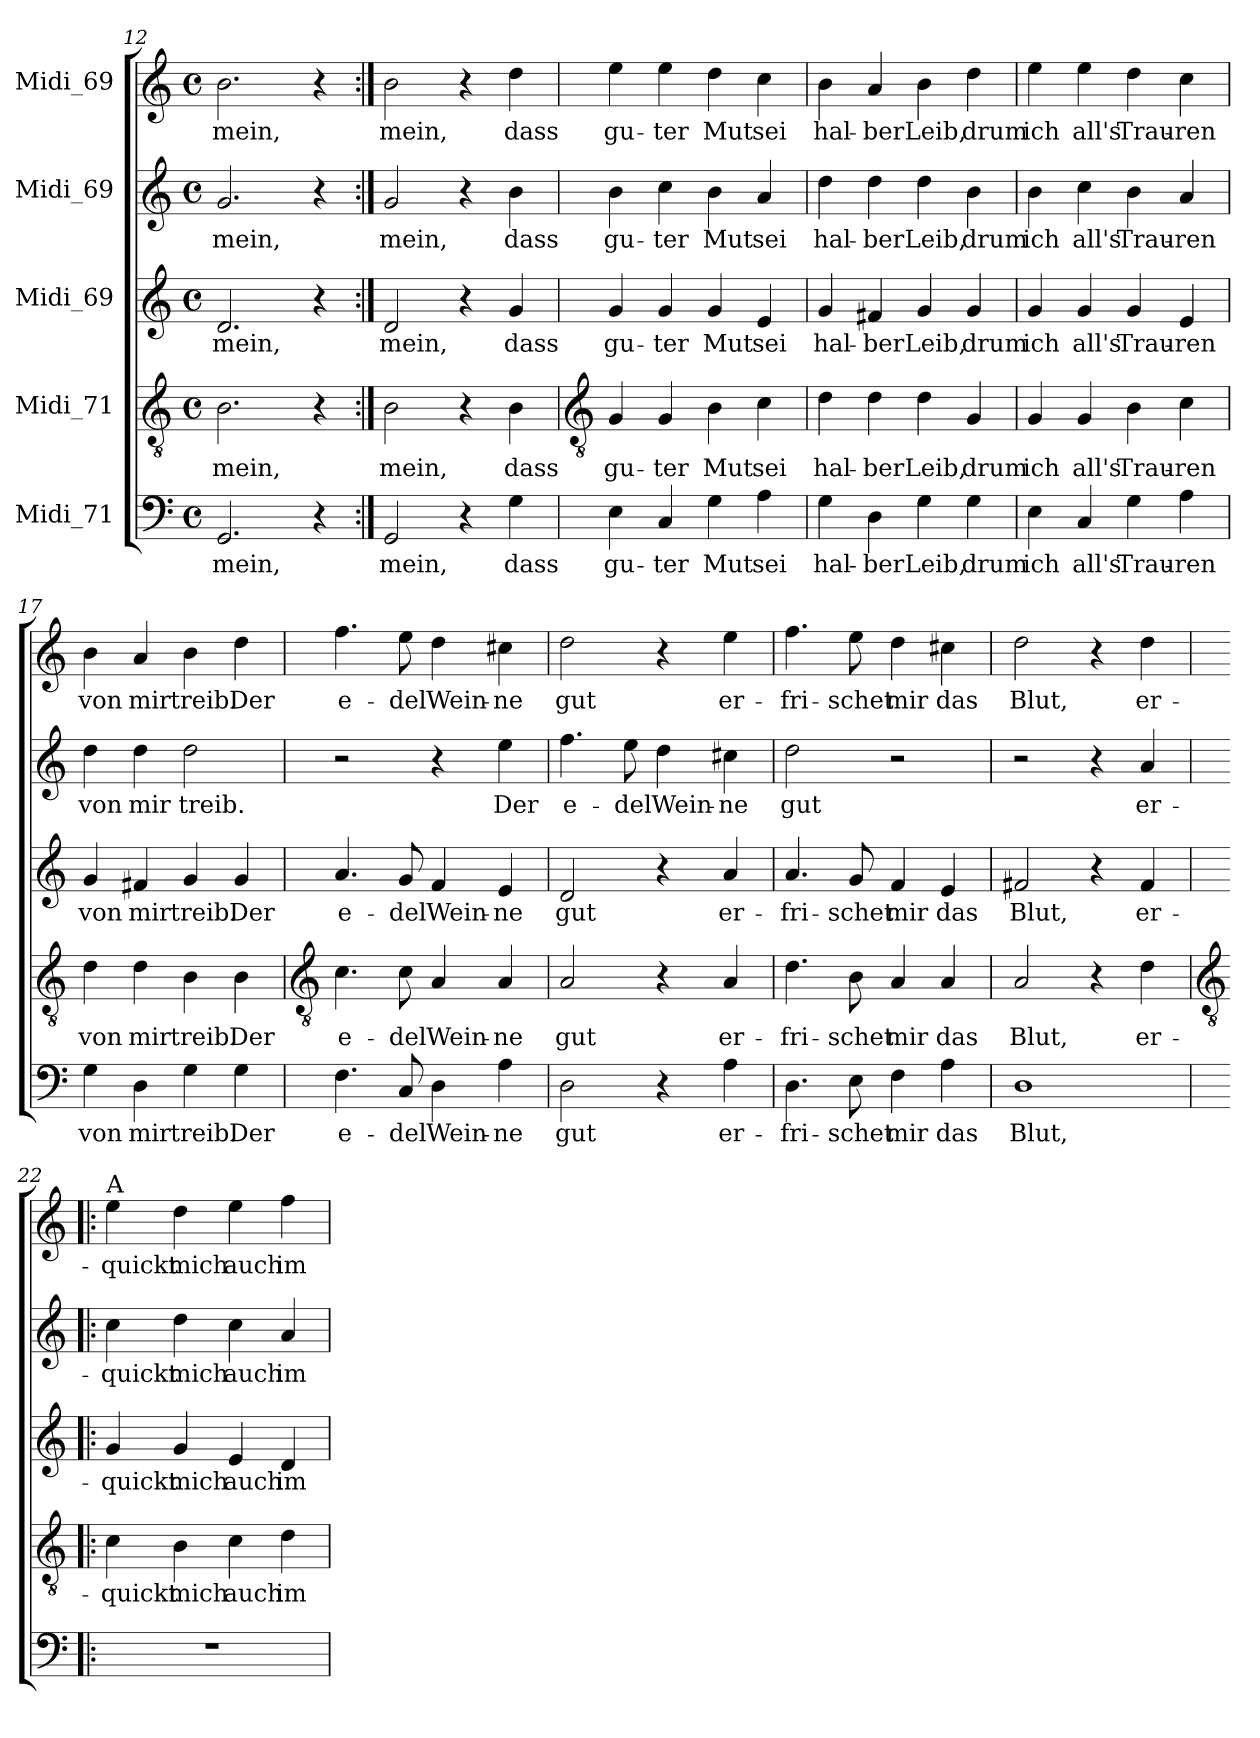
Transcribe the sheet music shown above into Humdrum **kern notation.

**kern	**text	**kern	**text	**kern	**text	**kern	**text	**kern	**text
*part5	*part5	*part4	*part4	*part3	*part3	*part2	*part2	*part1	*part1
*staff5	*staff5	*staff4	*staff4	*staff3	*staff3	*staff2	*staff2	*staff1	*staff1
*I"Midi_71	*	*I"Midi_71	*	*I"Midi_69	*	*I"Midi_69	*	*I"Midi_69	*
*clefF4	*	*clefGv2	*	*clefG2	*	*clefG2	*	*clefG2	*
*k[]	*	*k[]	*	*k[]	*	*k[]	*	*k[]	*
*C:	*	*C:	*	*C:	*	*C:	*	*C:	*
*M4/4	*	*M4/4	*	*M4/4	*	*M4/4	*	*M4/4	*
*met(c)	*	*met(c)	*	*met(c)	*	*met(c)	*	*met(c)	*
=12	=12	=12	=12	=12	=12	=12	=12	=12	=12
!	!LO:LY:b	!	!LO:LY:b	!	!LO:LY:b	!	!LO:LY:b	!	!LO:LY:b
2.GG	-mein,	2.B	-mein,	2.d	-mein,	2.g	-mein,	2.b	-mein,
4r	.	4r	.	4r	.	4r	.	4r	.
=13:|!	=13:|!	=13:|!	=13:|!	=13:|!	=13:|!	=13:|!	=13:|!	=13:|!	=13:|!
!	!LO:LY:b	!	!LO:LY:b	!	!LO:LY:b	!	!LO:LY:b	!	!LO:LY:b
2GG	mein,	2B	mein,	2d	mein,	2g	mein,	2b	mein,
4r	.	4r	.	4r	.	4r	.	4r	.
!	!LO:LY:b	!	!LO:LY:b	!	!LO:LY:b	!	!LO:LY:b	!	!LO:LY:b
4G	dass	4B	dass	4g	dass	4b	dass	4dd	dass
!!LO:LB:g=z
=14	=14	=14	=14	=14	=14	=14	=14	=14	=14
*	*	*clefGv2	*	*	*	*	*	*	*
!	!LO:LY:b	!	!LO:LY:b	!	!LO:LY:b	!	!LO:LY:b	!	!LO:LY:b
4E	gu-	4G	gu-	4g	gu-	4b	gu-	4ee	gu-
!	!LO:LY:b	!	!LO:LY:b	!	!LO:LY:b	!	!LO:LY:b	!	!LO:LY:b
4C	-ter	4G	-ter	4g	-ter	4cc	-ter	4ee	-ter
!	!LO:LY:b	!	!LO:LY:b	!	!LO:LY:b	!	!LO:LY:b	!	!LO:LY:b
4G	Mut	4B	Mut	4g	Mut	4b	Mut	4dd	Mut
!	!LO:LY:b	!	!LO:LY:b	!	!LO:LY:b	!	!LO:LY:b	!	!LO:LY:b
4A	sei	4c	sei	4e	sei	4a	sei	4cc	sei
=15	=15	=15	=15	=15	=15	=15	=15	=15	=15
!	!LO:LY:b	!	!LO:LY:b	!	!LO:LY:b	!	!LO:LY:b	!	!LO:LY:b
4G	hal-	4d	hal-	4g	hal-	4dd	hal-	4b	hal-
!	!LO:LY:b	!	!LO:LY:b	!	!LO:LY:b	!	!LO:LY:b	!	!LO:LY:b
4D	-ber	4d	-ber	4f#X	-ber	4dd	-ber	4a	-ber
!	!LO:LY:b	!	!LO:LY:b	!	!LO:LY:b	!	!LO:LY:b	!	!LO:LY:b
4G	Leib,	4d	Leib,	4g	Leib,	4dd	Leib,	4b	Leib,
!	!LO:LY:b	!	!LO:LY:b	!	!LO:LY:b	!	!LO:LY:b	!	!LO:LY:b
4G	drum	4G	drum	4g	drum	4b	drum	4dd	drum
=16	=16	=16	=16	=16	=16	=16	=16	=16	=16
!	!LO:LY:b	!	!LO:LY:b	!	!LO:LY:b	!	!LO:LY:b	!	!LO:LY:b
4E	ich	4G	ich	4g	ich	4b	ich	4ee	ich
!	!LO:LY:b	!	!LO:LY:b	!	!LO:LY:b	!	!LO:LY:b	!	!LO:LY:b
4C	all's	4G	all's	4g	all's	4cc	all's	4ee	all's
!	!LO:LY:b	!	!LO:LY:b	!	!LO:LY:b	!	!LO:LY:b	!	!LO:LY:b
4G	Trau-	4B	Trau-	4g	Trau-	4b	Trau-	4dd	Trau-
!	!LO:LY:b	!	!LO:LY:b	!	!LO:LY:b	!	!LO:LY:b	!	!LO:LY:b
4A	-ren	4c	-ren	4e	-ren	4a	-ren	4cc	-ren
=17	=17	=17	=17	=17	=17	=17	=17	=17	=17
!	!LO:LY:b	!	!LO:LY:b	!	!LO:LY:b	!	!LO:LY:b	!	!LO:LY:b
4G	von	4d	von	4g	von	4dd	von	4b	von
!	!LO:LY:b	!	!LO:LY:b	!	!LO:LY:b	!	!LO:LY:b	!	!LO:LY:b
4D	mir	4d	mir	4f#X	mir	4dd	mir	4a	mir
!	!LO:LY:b	!	!LO:LY:b	!	!LO:LY:b	!	!LO:LY:b	!	!LO:LY:b
4G	treib.	4B	treib.	4g	treib.	2dd	treib.	4b	treib.
!	!LO:LY:b	!	!LO:LY:b	!	!LO:LY:b	!	!	!	!LO:LY:b
4G	Der	4B	Der	4g	Der	.	.	4dd	Der
!!LO:LB:g=z
=18	=18	=18	=18	=18	=18	=18	=18	=18	=18
*	*	*clefGv2	*	*	*	*	*	*	*
!	!LO:LY:b	!	!LO:LY:b	!	!LO:LY:b	!	!	!	!LO:LY:b
4.F	e-	4.c	e-	4.a	e-	2r	.	4.ff	e-
!	!LO:LY:b	!	!LO:LY:b	!	!LO:LY:b	!	!	!	!LO:LY:b
8C	-del	8c	-del	8g	-del	.	.	8ee	-del
!	!LO:LY:b	!	!LO:LY:b	!	!LO:LY:b	!	!	!	!LO:LY:b
4D	Wein-	4A	Wein-	4f	Wein-	4r	.	4dd	Wein-
!	!LO:LY:b	!	!LO:LY:b	!	!LO:LY:b	!	!LO:LY:b	!	!LO:LY:b
4A	-ne	4A	-ne	4e	-ne	4ee	Der	4cc#X	-ne
=19	=19	=19	=19	=19	=19	=19	=19	=19	=19
!	!LO:LY:b	!	!LO:LY:b	!	!LO:LY:b	!	!LO:LY:b	!	!LO:LY:b
2D	gut	2A	gut	2d	gut	4.ff	e-	2dd	gut
!	!	!	!	!	!	!	!LO:LY:b	!	!
.	.	.	.	.	.	8ee	-del	.	.
!	!	!	!	!	!	!	!LO:LY:b	!	!
4r	.	4r	.	4r	.	4dd	Wein-	4r	.
!	!LO:LY:b	!	!LO:LY:b	!	!LO:LY:b	!	!LO:LY:b	!	!LO:LY:b
4A	er-	4A	er-	4a	er-	4cc#X	-ne	4ee	er-
=20	=20	=20	=20	=20	=20	=20	=20	=20	=20
!	!LO:LY:b	!	!LO:LY:b	!	!LO:LY:b	!	!LO:LY:b	!	!LO:LY:b
4.D	-fri-	4.d	-fri-	4.a	-fri-	2dd	gut	4.ff	-fri-
!	!LO:LY:b	!	!LO:LY:b	!	!LO:LY:b	!	!	!	!LO:LY:b
8E	-schet	8B	-schet	8g	-schet	.	.	8ee	-schet
!	!LO:LY:b	!	!LO:LY:b	!	!LO:LY:b	!	!	!	!LO:LY:b
4F	mir	4A	mir	4f	mir	2r	.	4dd	mir
!	!LO:LY:b	!	!LO:LY:b	!	!LO:LY:b	!	!	!	!LO:LY:b
4A	das	4A	das	4e	das	.	.	4cc#X	das
=21	=21	=21	=21	=21	=21	=21	=21	=21	=21
!	!LO:LY:b	!	!LO:LY:b	!	!LO:LY:b	!	!	!	!LO:LY:b
1D	Blut,	2A	Blut,	2f#X	Blut,	2r	.	2dd	Blut,
.	.	4r	.	4r	.	4r	.	4r	.
!	!	!	!LO:LY:b	!	!LO:LY:b	!	!LO:LY:b	!	!LO:LY:b
.	.	4d	er-	4f#	er-	4a	er-	4dd	er-
!!LO:LB:g=z
=22!|:	=22!|:	=22!|:	=22!|:	=22!|:	=22!|:	=22!|:	=22!|:	=22!|:	=22!|:
*	*	*clefGv2	*	*	*	*	*	*	*
!	!	!	!	!	!	!	!	!LO:TX:a:t=A	!
!	!	!	!LO:LY:b	!	!LO:LY:b	!	!LO:LY:b	!	!LO:LY:b
1r	.	4c	-quickt	4g	-quickt	4cc	-quickt	4ee	-quickt
!	!	!	!LO:LY:b	!	!LO:LY:b	!	!LO:LY:b	!	!LO:LY:b
.	.	4B	mich	4g	mich	4dd	mich	4dd	mich
!	!	!	!LO:LY:b	!	!LO:LY:b	!	!LO:LY:b	!	!LO:LY:b
.	.	4c	auch	4e	auch	4cc	auch	4ee	auch
!	!	!	!LO:LY:b	!	!LO:LY:b	!	!LO:LY:b	!	!LO:LY:b
.	.	4d	im	4d	im	4a	im	4ff	im
=	=	=	=	=	=	=	=	=	=
*-	*-	*-	*-	*-	*-	*-	*-	*-	*-
